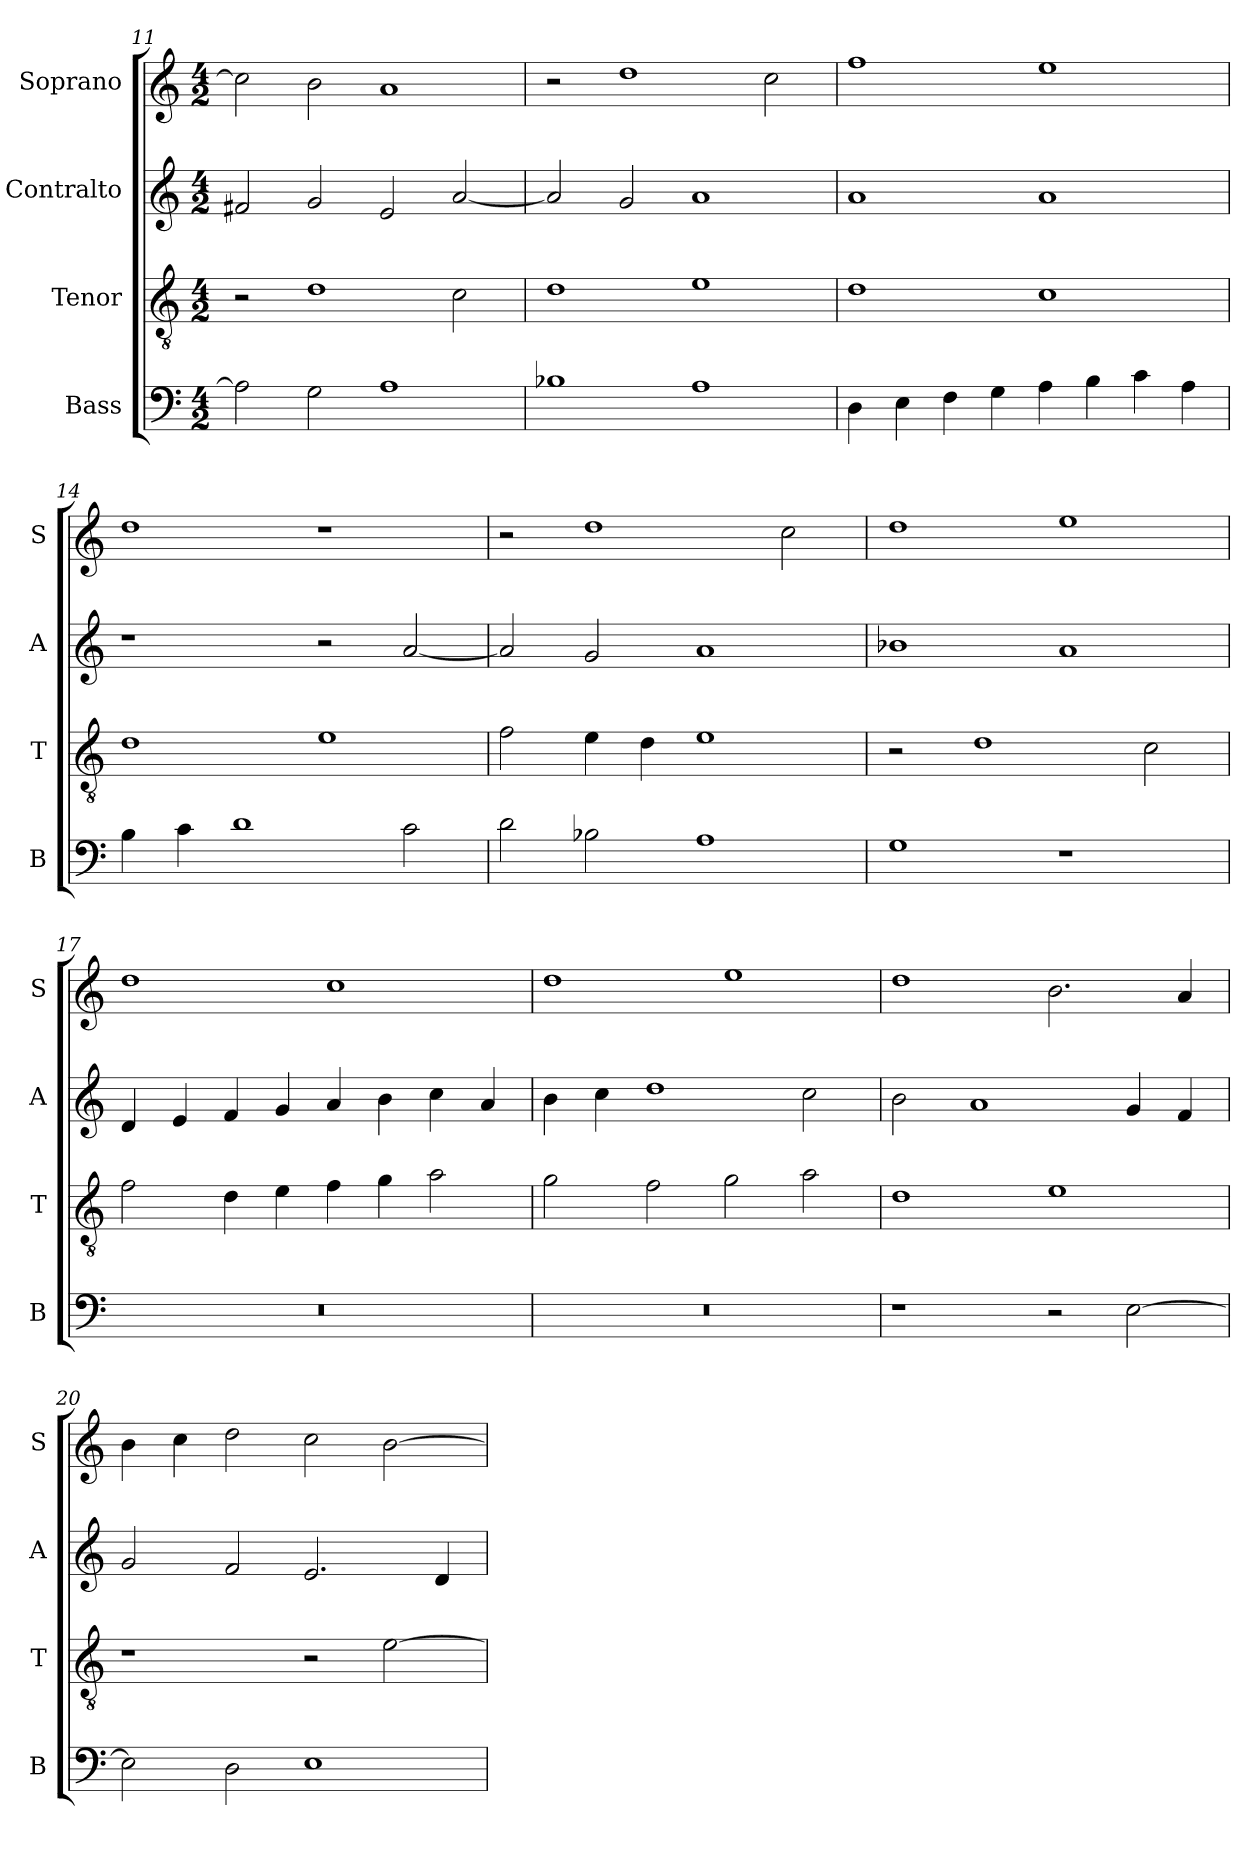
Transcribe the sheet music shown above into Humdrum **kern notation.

**kern	**kern	**kern	**kern
*part4	*part3	*part2	*part1
*staff4	*staff3	*staff2	*staff1
*I"Bass	*I"Tenor	*I"Contralto	*I"Soprano
*I'B	*I'T	*I'A	*I'S
*clefF4	*clefGv2	*clefG2	*clefG2
*k[]	*k[]	*k[]	*k[]
*D:dor	*D:dor	*D:dor	*D:dor
*M4/2	*M4/2	*M4/2	*M4/2
=11	=11	=11	=11
2A]	2r	2f#X	2cc]
2G	1d	2g	2b
1A	.	2e	1a
.	2c	[2a	.
=12	=12	=12	=12
1B-X	1d	2a]	2r
.	.	2g	1dd
1A	1e	1a	.
.	.	.	2cc
=13	=13	=13	=13
4D	1d	1a	1ff
4E	.	.	.
4F	.	.	.
4G	.	.	.
4A	1c	1a	1ee
4B	.	.	.
4c	.	.	.
4A	.	.	.
=14	=14	=14	=14
4B	1d	1r	1dd
4c	.	.	.
1d	.	.	.
.	1e	2r	1r
2c	.	[2a	.
=15	=15	=15	=15
2d	2f	2a]	2r
2B-X	4e	2g	1dd
.	4d	.	.
1A	1e	1a	.
.	.	.	2cc
=16	=16	=16	=16
1G	2r	1b-X	1dd
.	1d	.	.
1r	.	1a	1ee
.	2c	.	.
=17	=17	=17	=17
0r	2f	4d	1dd
.	.	4e	.
.	4d	4f	.
.	4e	4g	.
.	4f	4a	1cc
.	4g	4b	.
.	2a	4cc	.
.	.	4a	.
=18	=18	=18	=18
0r	2g	4b	1dd
.	.	4cc	.
.	2f	1dd	.
.	2g	.	1ee
.	2a	2cc	.
=19	=19	=19	=19
1r	1d	2b	1dd
.	.	1a	.
2r	1e	.	2.b
[2E	.	4g	.
.	.	4f	4a
=20	=20	=20	=20
2E]	1r	2g	4b
.	.	.	4cc
2D	.	2f	2dd
1E	2r	2.e	2cc
.	[2e	.	[2b
.	.	4d	.
=	=	=	=
*-	*-	*-	*-
